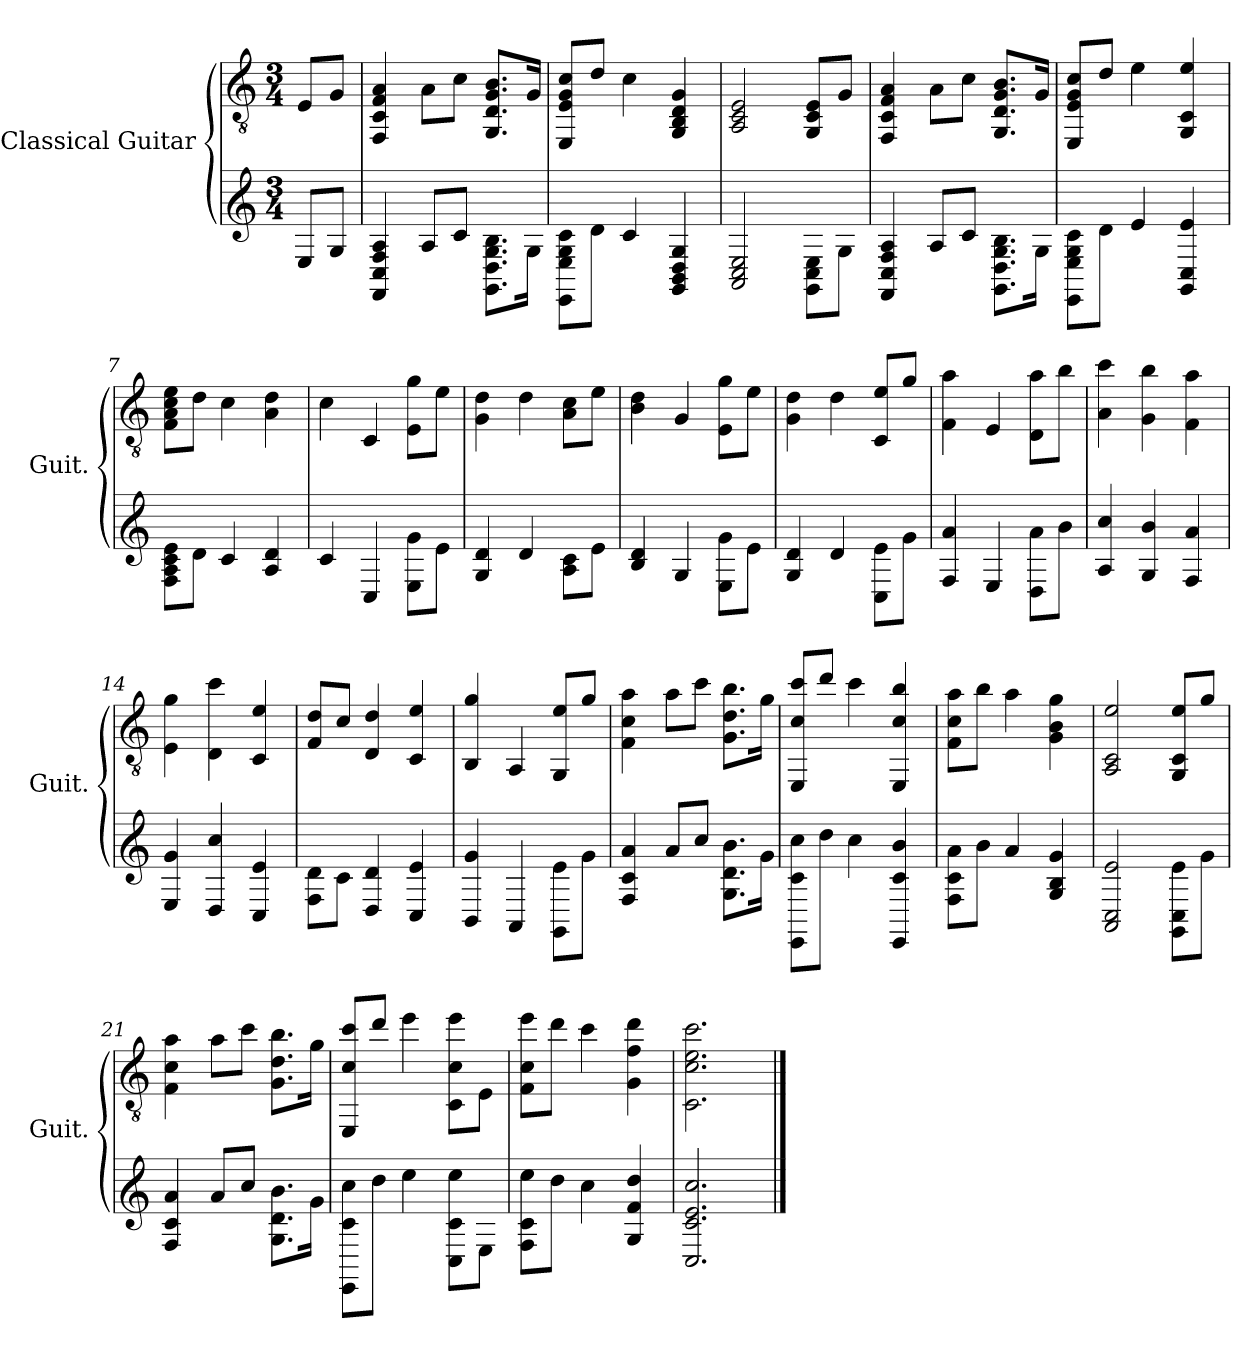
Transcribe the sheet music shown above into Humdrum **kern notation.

**kern	**kern
*part1	*part1
*staff2	*staff1
*I"Classical Guitar	*
*I'Guit.	*
*stria6	*
*	*clefGv2
*k[]	*k[]
*M3/4	*M3/4
*MM80	*MM80
=1	=1
8EL	8E/L
8GJ	8G/J
=2	=2
4FF 4C 4F 4A	4FF/ 4C/ 4F/ 4A/
8AL	8A\L
8cJ	8c\J
8.GG\ 8.D\ 8.G\ 8.B\L	8.GG/ 8.D/ 8.G/ 8.B/L
16GJk	16G/Jk
=3	=3
8EE\ 8E\ 8G\ 8c\L	8EE/ 8E/ 8G/ 8c/L
8dJ	8d/J
4c	4c\
4GG 4BB 4D 4G	4GG/ 4BB/ 4D/ 4G/
=4	=4
2AA 2C 2E	2AA/ 2C/ 2E/
8GG\ 8C\ 8E\L	8GG/ 8C/ 8E/L
8GJ	8G/J
=5	=5
4FF 4C 4F 4A	4FF/ 4C/ 4F/ 4A/
8AL	8A\L
8cJ	8c\J
8.GG\ 8.D\ 8.G\ 8.B\L	8.GG/ 8.D/ 8.G/ 8.B/L
16GJk	16G/Jk
=6	=6
8EE\ 8E\ 8G\ 8c\L	8EE/ 8E/ 8G/ 8c/L
8dJ	8d/J
4e	4e\
4GG 4C 4e	4GG/ 4C/ 4e/
!!LO:LB:g=z
=7	=7
8F\ 8A\ 8c\ 8e\L	8F\ 8A\ 8c\ 8e\L
8dJ	8d\J
4c	4c\
4A 4d	4A\ 4d\
=8	=8
4c	4c\
4C	4C/
8E\ 8g\L	8E\ 8g\L
8eJ	8e\J
=9	=9
4G 4d	4G\ 4d\
4d	4d\
8A\ 8c\L	8A\ 8c\L
8eJ	8e\J
=10	=10
4B 4d	4B\ 4d\
4G	4G/
8E\ 8g\L	8E\ 8g\L
8eJ	8e\J
=11	=11
4G 4d	4G\ 4d\
4d	4d\
8C\ 8e\L	8C/ 8e/L
8gJ	8g/J
=12	=12
4F 4a	4F\ 4a\
4E	4E/
8D\ 8a\L	8D\ 8a\L
8bJ	8b\J
!!LO:LB:g=z
=13	=13
4A 4cc	4A\ 4cc\
4G 4b	4G\ 4b\
4F 4a	4F\ 4a\
=14	=14
4E 4g	4E\ 4g\
4D 4cc	4D\ 4cc\
4C 4e	4C/ 4e/
=15	=15
8F\ 8d\L	8F/ 8d/L
8cJ	8c/J
4D 4d	4D/ 4d/
4C 4e	4C/ 4e/
=16	=16
4BB 4g	4BB/ 4g/
4AA	4AA/
8GG\ 8e\L	8GG/ 8e/L
8gJ	8g/J
=17	=17
4F 4c 4a	4F\ 4c\ 4a\
8aL	8a\L
8ccJ	8cc\J
8.G\ 8.d\ 8.b\L	8.G\ 8.d\ 8.b\L
16gJk	16g\Jk
=18	=18
8EE\ 8c\ 8cc\L	8EE/ 8c/ 8cc/L
8ddJ	8dd/J
4cc	4cc\
4EE 4c 4b	4EE/ 4c/ 4b/
!!LO:LB:g=z
=19	=19
8F\ 8c\ 8a\L	8F\ 8c\ 8a\L
8bJ	8b\J
4a	4a\
4G 4B 4g	4G\ 4B\ 4g\
=20	=20
2AA 2C 2e	2AA/ 2C/ 2e/
8GG\ 8C\ 8e\L	8GG/ 8C/ 8e/L
8gJ	8g/J
=21	=21
4F 4c 4a	4F\ 4c\ 4a\
8aL	8a\L
8ccJ	8cc\J
8.G\ 8.d\ 8.b\L	8.G\ 8.d\ 8.b\L
16gJk	16g\Jk
=22	=22
8EE\ 8c\ 8cc\L	8EE/ 8c/ 8cc/L
8ddJ	8dd/J
4ee	4ee\
8C\ 8c\ 8ee\L	8C\ 8c\ 8ee\L
8EJ	8E\J
=23	=23
8F\ 8c\ 8ee\L	8F\ 8c\ 8ee\L
8ddJ	8dd\J
4cc	4cc\
4G 4f 4dd	4G\ 4f\ 4dd\
=24	=24
2.C 2.c 2.e 2.cc	2.C\ 2.c\ 2.e\ 2.cc\
==	==
*-	*-
